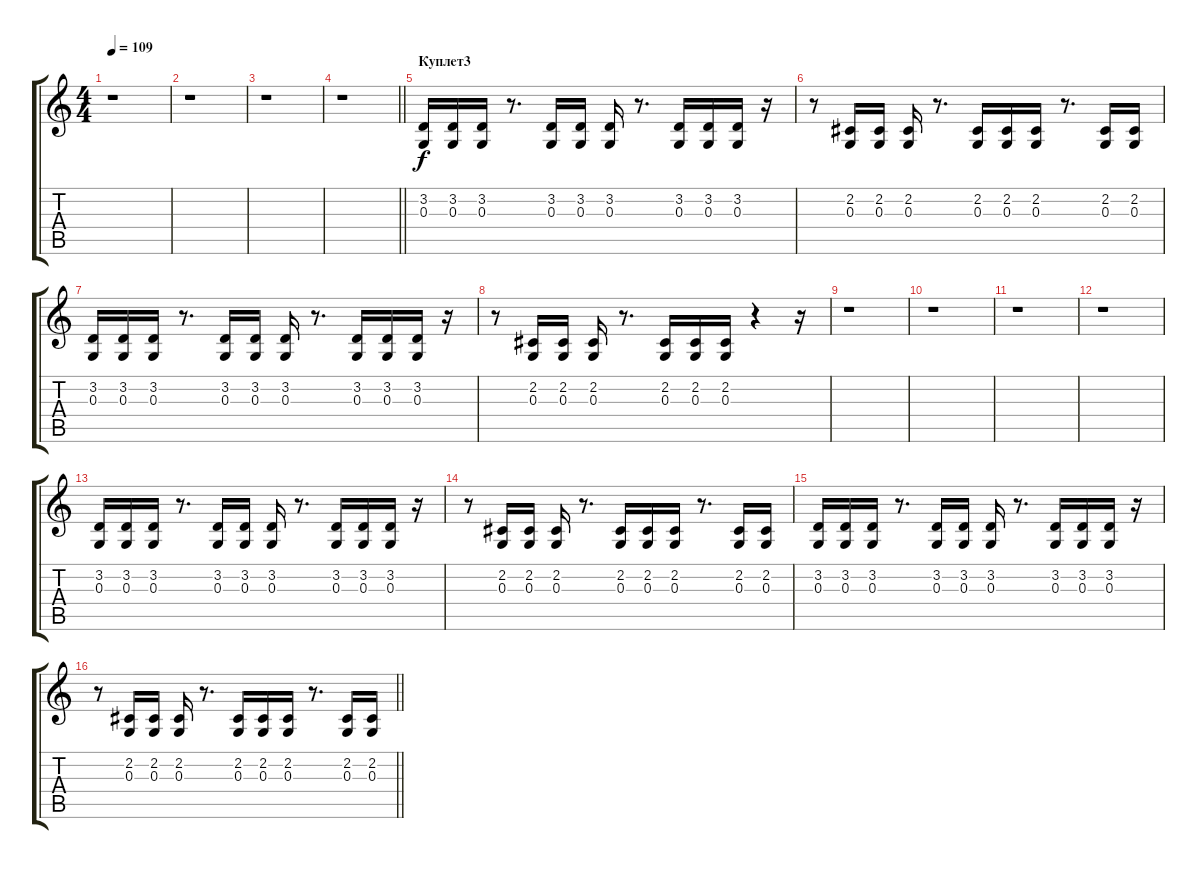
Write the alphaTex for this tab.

\track "" {instrument stringensemble1}
\staff {score tabs}
\tuning (E4 B3 G3 D3 A2 E2) {hide}
\ts (4 4)
\tempo 109
\clef g2
\ks c
r.1{dy f} |
r.1 |
r.1 |
\barLineRight lightlight
r.1 |
\section ("" "Куплет3")
(3.2 0.3).16 (3.2 0.3).16 (3.2 0.3).16 r.8{d} (3.2 0.3).16 (3.2 0.3).16 (3.2 0.3).16 r.8{d} (3.2 0.3).16 (3.2 0.3).16 (3.2 0.3).16 r.16 |
r.8 (2.2 0.3).16 (2.2 0.3).16 (2.2 0.3).16 r.8{d} (2.2 0.3).16 (2.2 0.3).16 (2.2 0.3).16 r.8{d} (2.2 0.3).16 (2.2 0.3).16 |
(3.2 0.3).16 (3.2 0.3).16 (3.2 0.3).16 r.8{d} (3.2 0.3).16 (3.2 0.3).16 (3.2 0.3).16 r.8{d} (3.2 0.3).16 (3.2 0.3).16 (3.2 0.3).16 r.16 |
r.8 (2.2 0.3).16 (2.2 0.3).16 (2.2 0.3).16 r.8{d} (2.2 0.3).16 (2.2 0.3).16 (2.2 0.3).16 r.4 r.16 |
r.1 |
r.1 |
r.1 |
r.1 |
(3.2 0.3).16 (3.2 0.3).16 (3.2 0.3).16 r.8{d} (3.2 0.3).16 (3.2 0.3).16 (3.2 0.3).16 r.8{d} (3.2 0.3).16 (3.2 0.3).16 (3.2 0.3).16 r.16 |
r.8 (2.2 0.3).16 (2.2 0.3).16 (2.2 0.3).16 r.8{d} (2.2 0.3).16 (2.2 0.3).16 (2.2 0.3).16 r.8{d} (2.2 0.3).16 (2.2 0.3).16 |
(3.2 0.3).16 (3.2 0.3).16 (3.2 0.3).16 r.8{d} (3.2 0.3).16 (3.2 0.3).16 (3.2 0.3).16 r.8{d} (3.2 0.3).16 (3.2 0.3).16 (3.2 0.3).16 r.16 |
\barLineRight lightlight
r.8 (2.2 0.3).16 (2.2 0.3).16 (2.2 0.3).16 r.8{d} (2.2 0.3).16 (2.2 0.3).16 (2.2 0.3).16 r.8{d} (2.2 0.3).16 (2.2 0.3).16
